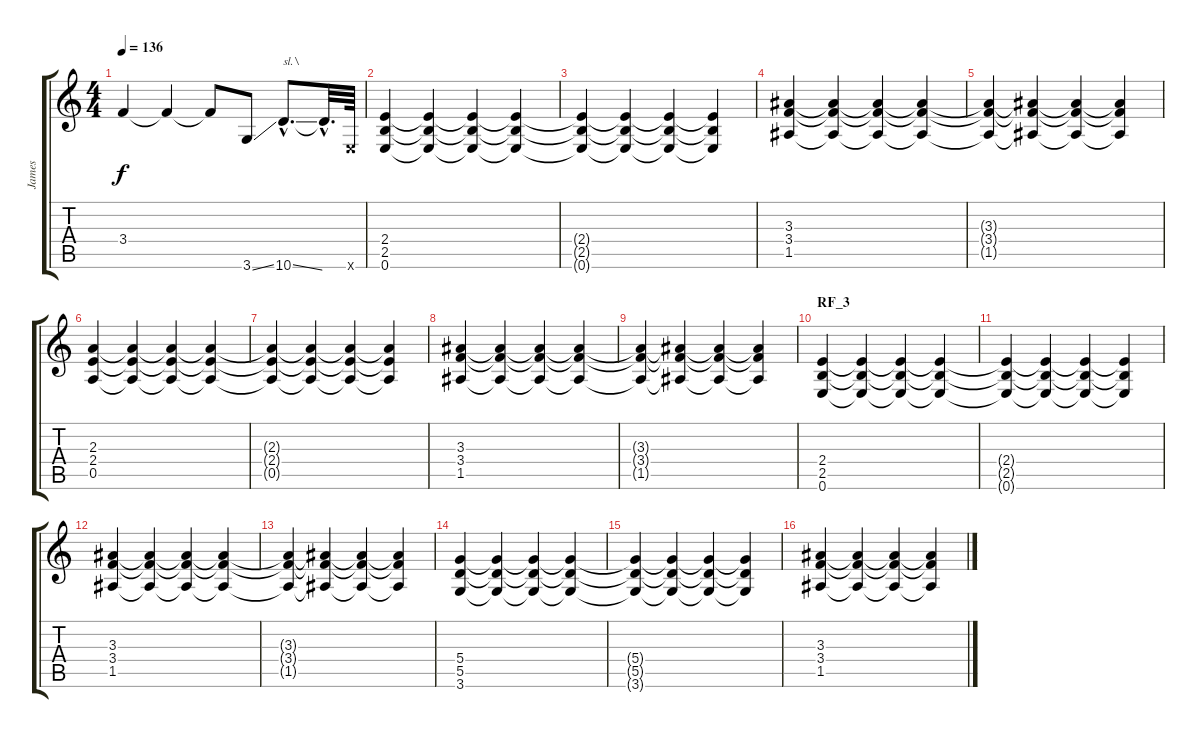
\track ("James" "James") {instrument distortionguitar}
\staff {score tabs}
\tuning (E4 B3 G3 D3 A2 E2) {hide}
\ts (4 4)
\tempo 136
\clef g2
\ks c
3.4{t}.4{dy f} 3.4{t}.4 3.4{t}.8 3.6{ss}.8 10.6{ss hac}.8{d txt "sl.\\"} 10.6{hac t}.32{d} 0.6{x}.64 |
(2.4 2.5 0.6).4 (2.4{t} 2.5{t} 0.6{t}).4 (2.4{t} 2.5{t} 0.6{t}).4 (2.4{t} 2.5{t} 0.6{t}).4 |
(2.4{t} 2.5{t} 0.6{t}).4 (2.4{t} 2.5{t} 0.6{t}).4 (2.4{t} 2.5{t} 0.6{t}).4 (2.4{t} 2.5{t} 0.6{t}).4 |
(3.3 3.4 1.5).4 (3.3{t} 3.4{t} 1.5{t}).4 (3.3{t} 3.4{t} 1.5{t}).4 (3.3{t} 3.4{t} 1.5{t}).4 |
(3.3{t} 3.4{t} 1.5{t}).4 (3.3{t} 3.4{t} 1.5{t}).4 (3.3{t} 3.4{t} 1.5{t}).4 (3.3{t} 3.4{t} 1.5{t}).4 |
(2.3 2.4 0.5).4 (2.3{t} 2.4{t} 0.5{t}).4 (2.3{t} 2.4{t} 0.5{t}).4 (2.3{t} 2.4{t} 0.5{t}).4 |
(2.3{t} 2.4{t} 0.5{t}).4 (2.3{t} 2.4{t} 0.5{t}).4 (2.3{t} 2.4{t} 0.5{t}).4 (2.3{t} 2.4{t} 0.5{t}).4 |
(3.3 3.4 1.5).4 (3.3{t} 3.4{t} 1.5{t}).4 (3.3{t} 3.4{t} 1.5{t}).4 (3.3{t} 3.4{t} 1.5{t}).4 |
(3.3{t} 3.4{t} 1.5{t}).4 (3.3{t} 3.4{t} 1.5{t}).4 (3.3{t} 3.4{t} 1.5{t}).4 (3.3{t} 3.4{t} 1.5{t}).4 |
\section ("" "RF_3")
(2.4 2.5 0.6).4 (2.4{t} 2.5{t} 0.6{t}).4 (2.4{t} 2.5{t} 0.6{t}).4 (2.4{t} 2.5{t} 0.6{t}).4 |
(2.4{t} 2.5{t} 0.6{t}).4 (2.4{t} 2.5{t} 0.6{t}).4 (2.4{t} 2.5{t} 0.6{t}).4 (2.4{t} 2.5{t} 0.6{t}).4 |
(3.3 3.4 1.5).4 (3.3{t} 3.4{t} 1.5{t}).4 (3.3{t} 3.4{t} 1.5{t}).4 (3.3{t} 3.4{t} 1.5{t}).4 |
(3.3{t} 3.4{t} 1.5{t}).4 (3.3{t} 3.4{t} 1.5{t}).4 (3.3{t} 3.4{t} 1.5{t}).4 (3.3{t} 3.4{t} 1.5{t}).4 |
(5.4 5.5 3.6).4 (5.4{t} 5.5{t} 3.6{t}).4 (5.4{t} 5.5{t} 3.6{t}).4 (5.4{t} 5.5{t} 3.6{t}).4 |
(5.4{t} 5.5{t} 3.6{t}).4 (5.4{t} 5.5{t} 3.6{t}).4 (5.4{t} 5.5{t} 3.6{t}).4 (5.4{t} 5.5{t} 3.6{t}).4 |
(3.3 3.4 1.5).4 (3.3{t} 3.4{t} 1.5{t}).4 (3.3{t} 3.4{t} 1.5{t}).4 (3.3{t} 3.4{t} 1.5{t}).4
